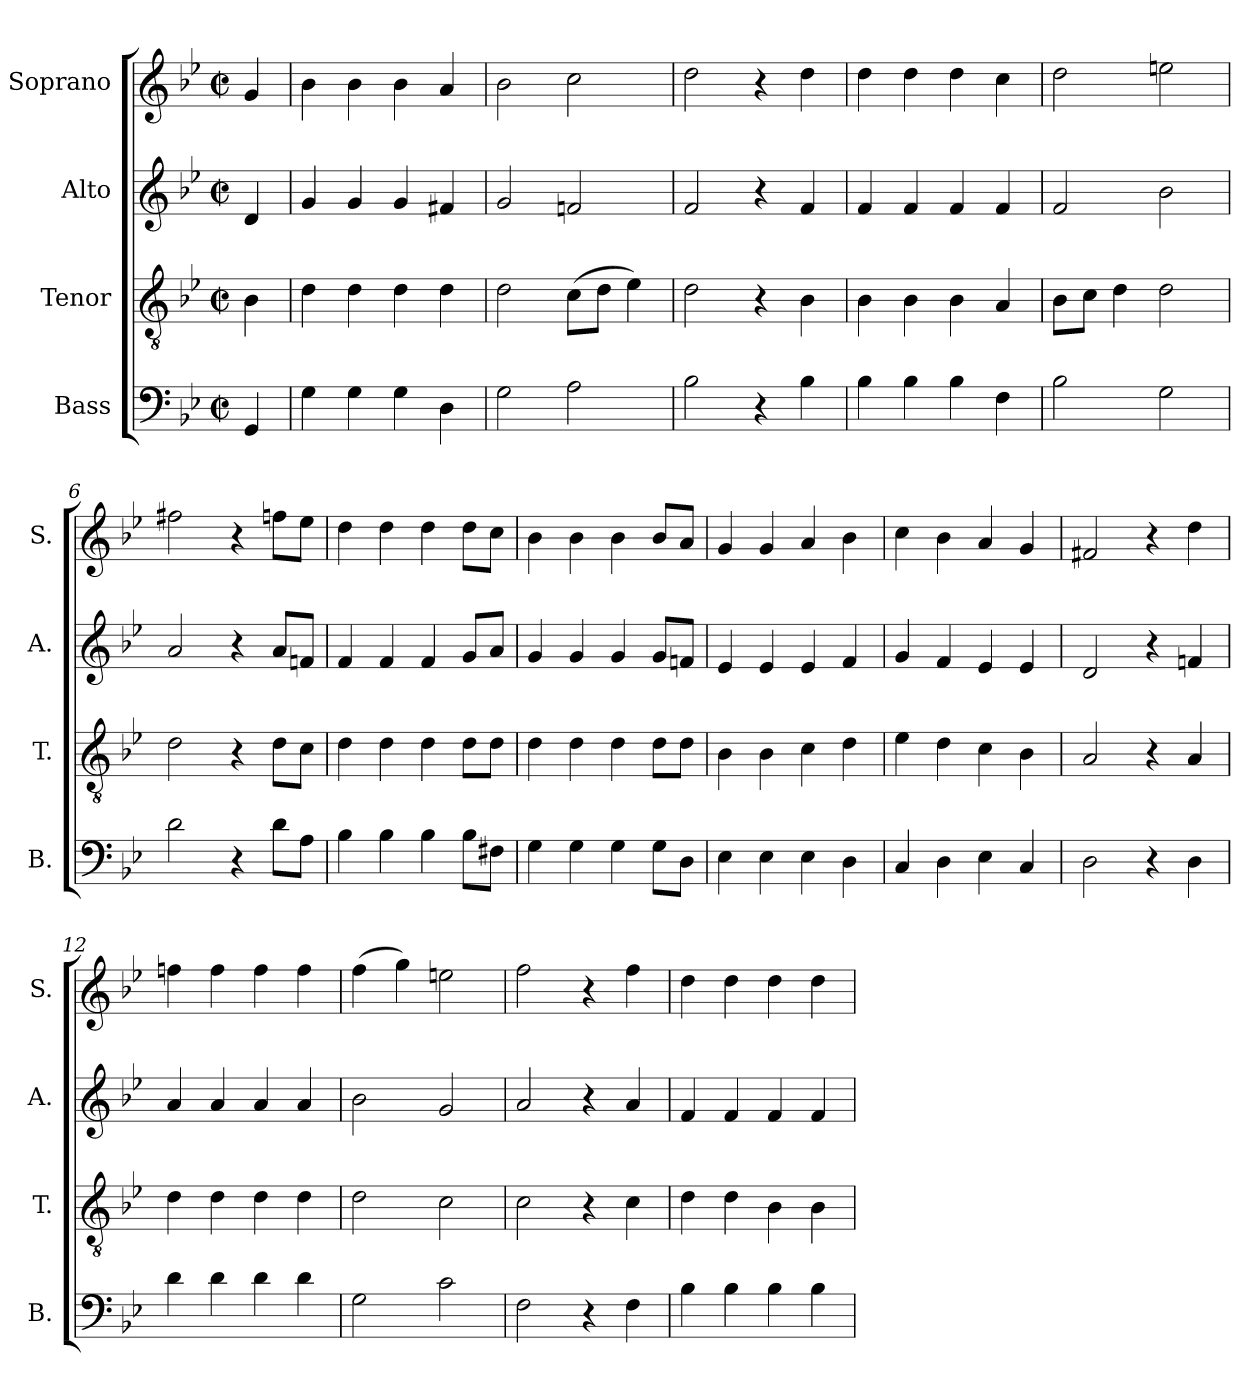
**kern	**kern	**kern	**kern
*part4	*part3	*part2	*part1
*staff4	*staff3	*staff2	*staff1
*I"Bass	*I"Tenor	*I"Alto	*I"Soprano
*I'B.	*I'T.	*I'A.	*I'S.
*clefF4	*clefGv2	*clefG2	*clefG2
*k[b-e-]	*k[b-e-]	*k[b-e-]	*k[b-e-]
*M2/2	*M2/2	*M2/2	*M2/2
*met(c|)	*met(c|)	*met(c|)	*met(c|)
*MM184	*MM184	*MM184	*MM184
=	=	=	=
4GG/	4B-\	4d/	4g/
=1	=1	=1	=1
4G\	4d\	4g/	4b-\
4G\	4d\	4g/	4b-\
4G\	4d\	4g/	4b-\
4D\	4d\	4f#X/	4a/
=2	=2	=2	=2
2G\	2d\	2g/	2b-\
2A\	(8c\L	2fn/	2cc\
.	8d\J	.	.
.	4e-\)	.	.
=3	=3	=3	=3
2B-\	2d\	2f/	2dd\
4r	4r	4r	4r
4B-\	4B-\	4f/	4dd\
=4	=4	=4	=4
4B-\	4B-\	4f/	4dd\
4B-\	4B-\	4f/	4dd\
4B-\	4B-\	4f/	4dd\
4F\	4A/	4f/	4cc\
=5	=5	=5	=5
2B-\	8B-\L	2f/	2dd\
.	8c\J	.	.
.	4d\	.	.
2G\	2d\	2b-\	2een\
=6	=6	=6	=6
2d\	2d\	2a/	2ff#X\
4r	4r	4r	4r
8d\L	8d\L	8a/L	8ffn\L
8A\J	8c\J	8fn/J	8ee-\J
!!LO:LB:g=z
=7	=7	=7	=7
4B-\	4d\	4f/	4dd\
4B-\	4d\	4f/	4dd\
4B-\	4d\	4f/	4dd\
8B-\L	8d\L	8g/L	8dd\L
8F#X\J	8d\J	8a/J	8cc\J
=8	=8	=8	=8
4G\	4d\	4g/	4b-\
4G\	4d\	4g/	4b-\
4G\	4d\	4g/	4b-\
8G\L	8d\L	8g/L	8b-/L
8D\J	8d\J	8fn/J	8a/J
=9	=9	=9	=9
4E-\	4B-\	4e-/	4g/
4E-\	4B-\	4e-/	4g/
4E-\	4c\	4e-/	4a/
4D\	4d\	4f/	4b-\
=10	=10	=10	=10
4C/	4e-\	4g/	4cc\
4D\	4d\	4f/	4b-\
4E-\	4c\	4e-/	4a/
4C/	4B-\	4e-/	4g/
=11	=11	=11	=11
2D\	2A/	2d/	2f#X/
4r	4r	4r	4r
4D\	4A/	4fn/	4dd\
=12	=12	=12	=12
4d\	4d\	4a/	4ffn\
4d\	4d\	4a/	4ff\
4d\	4d\	4a/	4ff\
4d\	4d\	4a/	4ff\
=13	=13	=13	=13
2G\	2d\	2b-\	(4ff\
.	.	.	4gg\)
2c\	2c\	2g/	2een\
=14	=14	=14	=14
2F\	2c\	2a/	2ff\
4r	4r	4r	4r
4F\	4c\	4a/	4ff\
!!LO:LB:g=z
=15	=15	=15	=15
4B-\	4d\	4f/	4dd\
4B-\	4d\	4f/	4dd\
4B-\	4B-\	4f/	4dd\
4B-\	4B-\	4f/	4dd\
=	=	=	=
*-	*-	*-	*-
